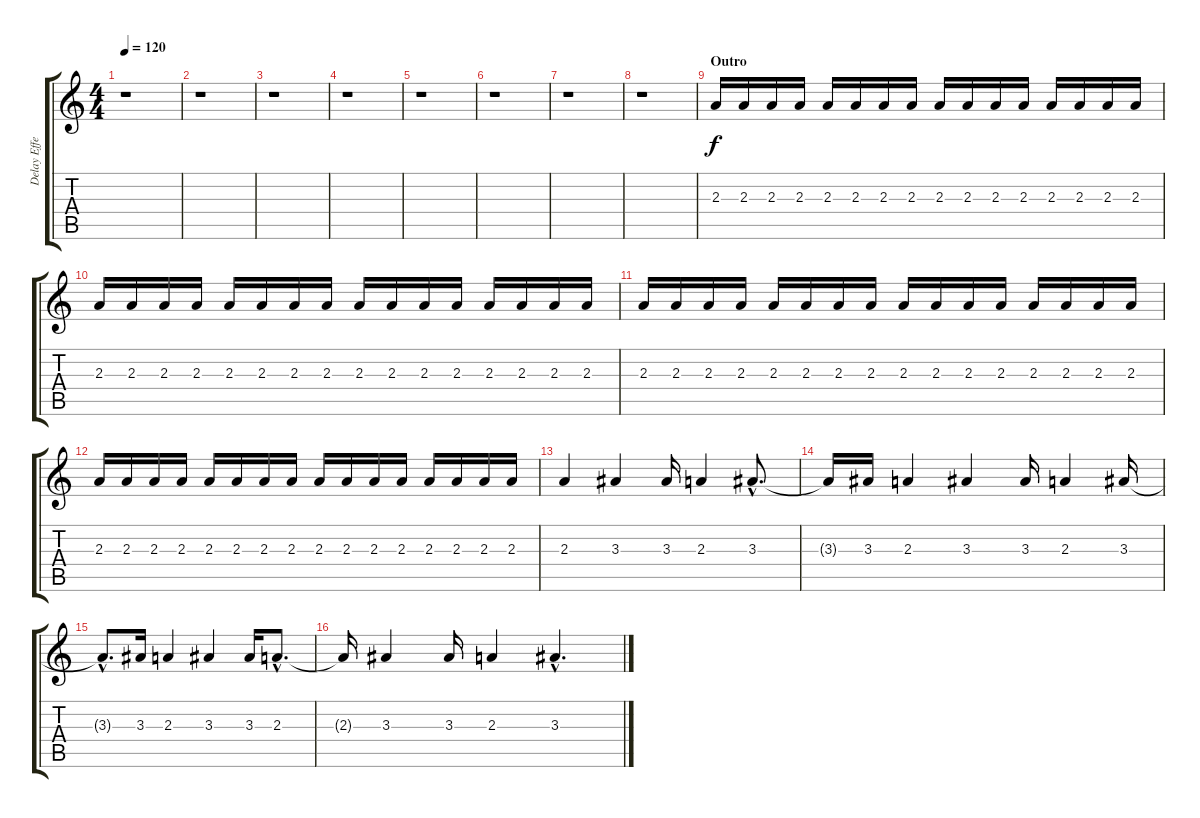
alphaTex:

\track ("Delay Effect (Guitar 2)" "Delay Effe") {instrument distortionguitar}
\staff {score tabs}
\tuning (E4 B3 G3 D3 A2 E2) {hide}
\ts (4 4)
\tempo 120
\clef g2
\ks c
r.1{dy pp} |
r.1 |
r.1 |
r.1 |
r.1 |
r.1 |
r.1 |
r.1 |
\section ("" "Outro")
2.3.16{dy f} 2.3.16 2.3.16 2.3.16 2.3.16 2.3.16 2.3.16 2.3.16 2.3.16 2.3.16 2.3.16 2.3.16 2.3.16 2.3.16 2.3.16 2.3.16 |
2.3.16 2.3.16 2.3.16 2.3.16 2.3.16 2.3.16 2.3.16 2.3.16 2.3.16 2.3.16 2.3.16 2.3.16 2.3.16 2.3.16 2.3.16 2.3.16 |
2.3.16 2.3.16 2.3.16 2.3.16 2.3.16 2.3.16 2.3.16 2.3.16 2.3.16 2.3.16 2.3.16 2.3.16 2.3.16 2.3.16 2.3.16 2.3.16 |
2.3.16 2.3.16 2.3.16 2.3.16 2.3.16 2.3.16 2.3.16 2.3.16 2.3.16 2.3.16 2.3.16 2.3.16 2.3.16 2.3.16 2.3.16 2.3.16 |
2.3.4{volume 8} 3.3.4 3.3.16 2.3.4 3.3{hac}.8{d} |
3.3{t}.16 3.3.16 2.3.4 3.3.4 3.3.16 2.3.4 3.3.16 |
3.3{hac t}.8{d volume 0} 3.3.16 2.3.4 3.3.4 3.3.16 2.3{hac}.8{d} |
2.3{t}.16 3.3.4 3.3.16 2.3.4 3.3{hac}.4{d}
